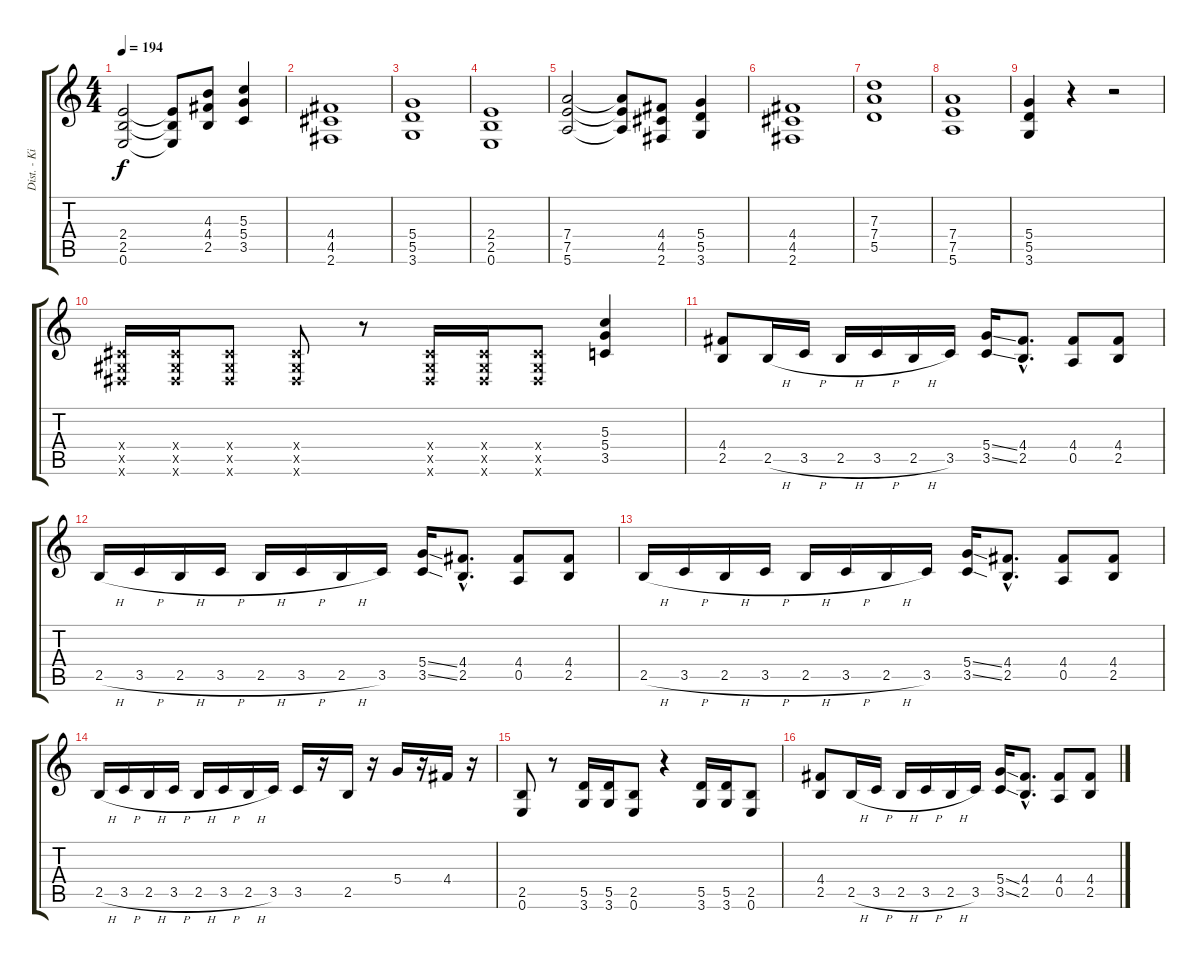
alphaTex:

\track ("Dist. - Kirk" "Dist. - Ki") {instrument distortionguitar}
\staff {score tabs}
\tuning (E4 B3 G3 D3 A2 E2) {hide}
\ts (4 4)
\tempo 194
\clef g2
\ks c
(2.4 2.5 0.6).2{dy f} (2.4{t} 2.5{t} 0.6{t}).8 (4.3 4.4 2.5).8 (5.3 5.4 3.5).4 |
(4.4 4.5 2.6).1 |
(5.4 5.5 3.6).1 |
(2.4 2.5 0.6).1 |
(7.4 7.5 5.6).2 (7.4{t} 7.5{t} 5.6{t}).8 (4.4 4.5 2.6).8 (5.4 5.5 3.6).4 |
(4.4 4.5 2.6).1 |
(7.3 7.4 5.5).1 |
(7.4 7.5 5.6).1 |
(5.4 5.5 3.6).4 r.4 r.2 |
(-1.4{x} -1.5{x} -1.6{x}).16 (-1.4{x} -1.5{x} -1.6{x}).16 (-1.4{x} -1.5{x} -1.6{x}).8 (-1.4{x} -1.5{x} -1.6{x}).8 r.8 (-1.4{x} -1.5{x} -1.6{x}).16 (-1.4{x} -1.5{x} -1.6{x}).16 (-1.4{x} -1.5{x} -1.6{x}).8 (5.3 5.4 3.5).4 |
(4.4 2.5).8 2.5{h}.16 3.5{h}.16 2.5{h}.16 3.5{h}.16 2.5{h}.16 3.5.16 (5.4{ss} 3.5{ss}).16 (4.4{hac} 2.5{hac}).8{d} (4.4 0.5).8 (4.4 2.5).8 |
2.5{h}.16 3.5{h}.16 2.5{h}.16 3.5{h}.16 2.5{h}.16 3.5{h}.16 2.5{h}.16 3.5.16 (5.4{ss} 3.5{ss}).16 (4.4{hac} 2.5{hac}).8{d} (4.4 0.5).8 (4.4 2.5).8 |
2.5{h}.16 3.5{h}.16 2.5{h}.16 3.5{h}.16 2.5{h}.16 3.5{h}.16 2.5{h}.16 3.5.16 (5.4{ss} 3.5{ss}).16 (4.4{hac} 2.5{hac}).8{d} (4.4 0.5).8 (4.4 2.5).8 |
2.5{h}.16 3.5{h}.16 2.5{h}.16 3.5{h}.16 2.5{h}.16 3.5{h}.16 2.5{h}.16 3.5.16 3.5.16 r.16 2.5.16 r.16 5.4.16 r.16 4.4.16 r.16 |
(2.5 0.6).8 r.8 (5.5 3.6).16 (5.5 3.6).16 (2.5 0.6).8 r.4 (5.5 3.6).16 (5.5 3.6).16 (2.5 0.6).8 |
(4.4 2.5).8 2.5{h}.16 3.5{h}.16 2.5{h}.16 3.5{h}.16 2.5{h}.16 3.5.16 (5.4{ss} 3.5{ss}).16 (4.4{hac} 2.5{hac}).8{d} (4.4 0.5).8 (4.4 2.5).8
